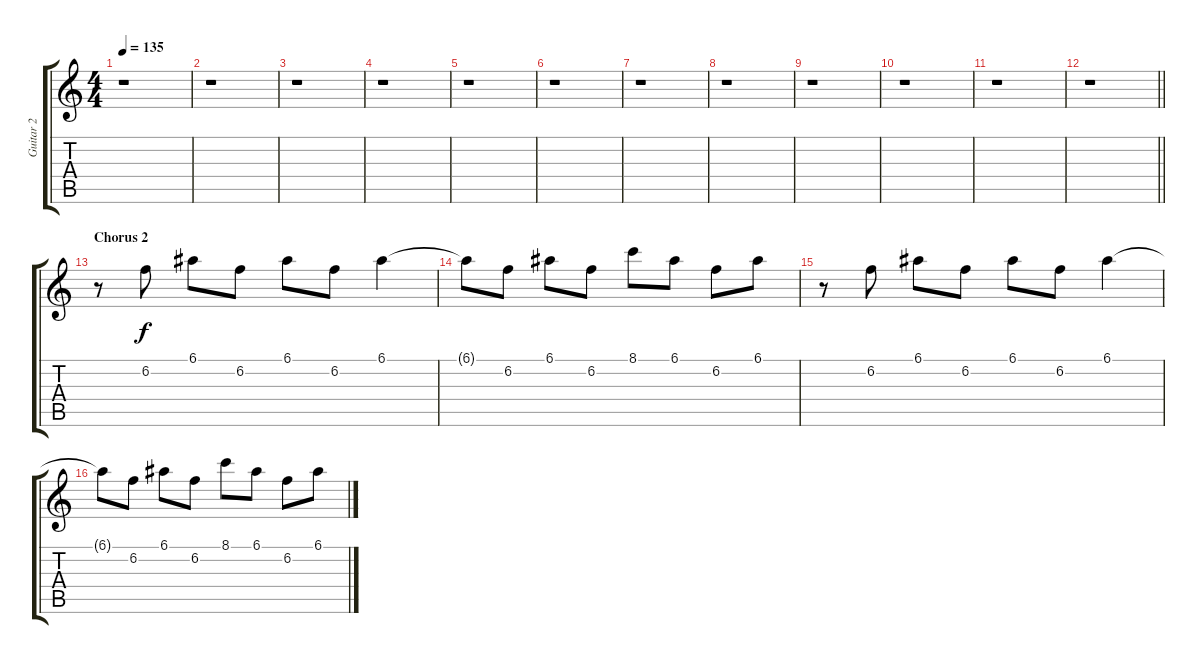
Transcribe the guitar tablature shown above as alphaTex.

\track ("Guitar 2" "Guitar 2") {instrument electricguitarclean}
\staff {score tabs}
\tuning (E4 B3 G3 D3 A2 E2) {hide}
\ts (4 4)
\tempo 135
\clef g2
\ks c
r.1{dy f} |
r.1 |
r.1 |
r.1 |
r.1 |
r.1 |
r.1 |
r.1 |
r.1 |
r.1 |
r.1 |
\barLineRight lightlight
r.1 |
\section ("" "Chorus 2")
r.8 6.2.8 6.1.8 6.2.8 6.1.8 6.2.8 6.1.4 |
6.1{t}.8 6.2.8 6.1.8 6.2.8 8.1.8 6.1.8 6.2.8 6.1.8 |
r.8 6.2.8 6.1.8 6.2.8 6.1.8 6.2.8 6.1.4 |
6.1{t}.8 6.2.8 6.1.8 6.2.8 8.1.8 6.1.8 6.2.8 6.1.8
